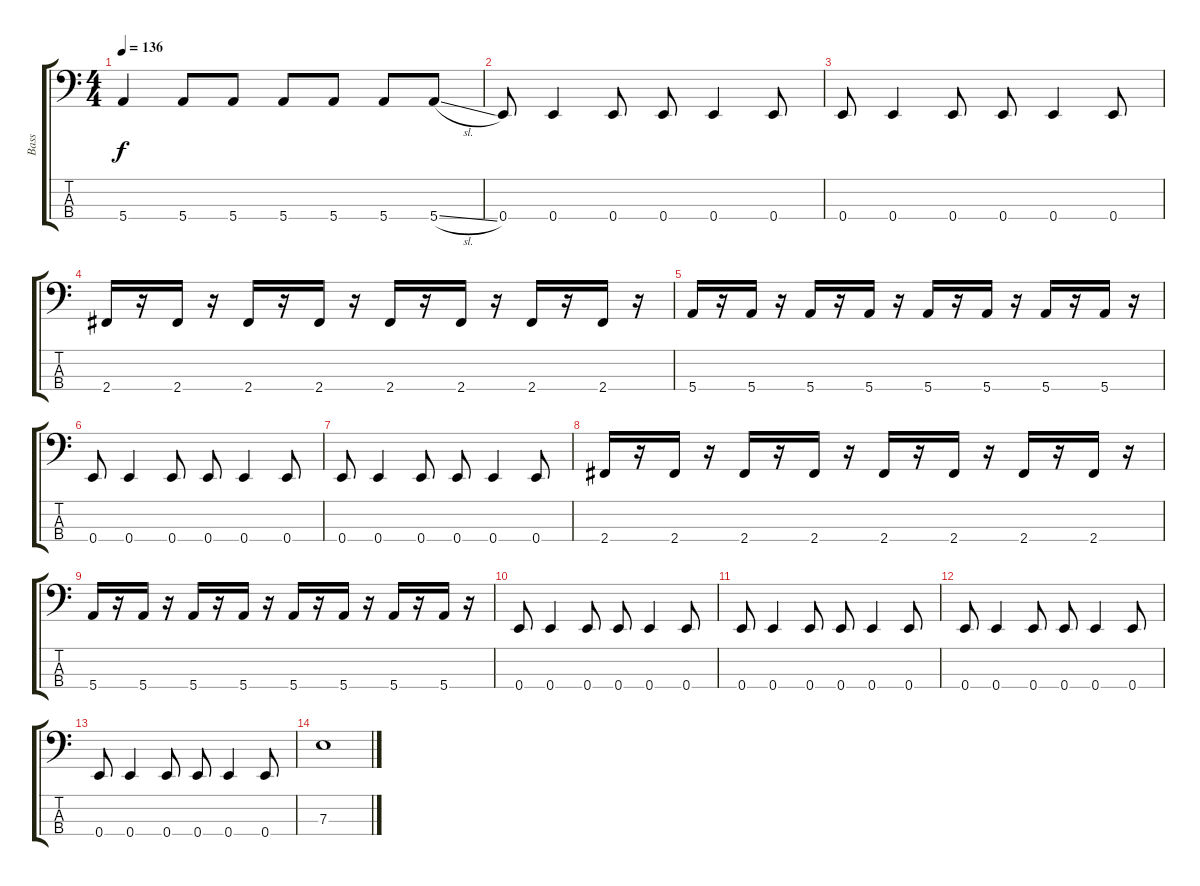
\track ("Bass" "Bass") {instrument electricbassfinger}
\staff {score tabs}
\tuning (G2 D2 A1 E1) {hide}
\ts (4 4)
\tempo 136
\clef f4
\ks c
5.4.4{dy f} 5.4.8 5.4.8 5.4.8 5.4.8 5.4.8 5.4{sl}.8 |
0.4.8 0.4.4 0.4.8 0.4.8 0.4.4 0.4.8 |
0.4.8 0.4.4 0.4.8 0.4.8 0.4.4 0.4.8 |
2.4.16 r.16 2.4.16 r.16 2.4.16 r.16 2.4.16 r.16 2.4.16 r.16 2.4.16 r.16 2.4.16 r.16 2.4.16 r.16 |
5.4.16 r.16 5.4.16 r.16 5.4.16 r.16 5.4.16 r.16 5.4.16 r.16 5.4.16 r.16 5.4.16 r.16 5.4.16 r.16 |
0.4.8 0.4.4 0.4.8 0.4.8 0.4.4 0.4.8 |
0.4.8 0.4.4 0.4.8 0.4.8 0.4.4 0.4.8 |
2.4.16 r.16 2.4.16 r.16 2.4.16 r.16 2.4.16 r.16 2.4.16 r.16 2.4.16 r.16 2.4.16 r.16 2.4.16 r.16 |
5.4.16 r.16 5.4.16 r.16 5.4.16 r.16 5.4.16 r.16 5.4.16 r.16 5.4.16 r.16 5.4.16 r.16 5.4.16 r.16 |
0.4.8 0.4.4 0.4.8 0.4.8 0.4.4 0.4.8 |
0.4.8 0.4.4 0.4.8 0.4.8 0.4.4 0.4.8 |
0.4.8 0.4.4 0.4.8 0.4.8 0.4.4 0.4.8 |
0.4.8 0.4.4 0.4.8 0.4.8 0.4.4 0.4.8 |
7.3.1
